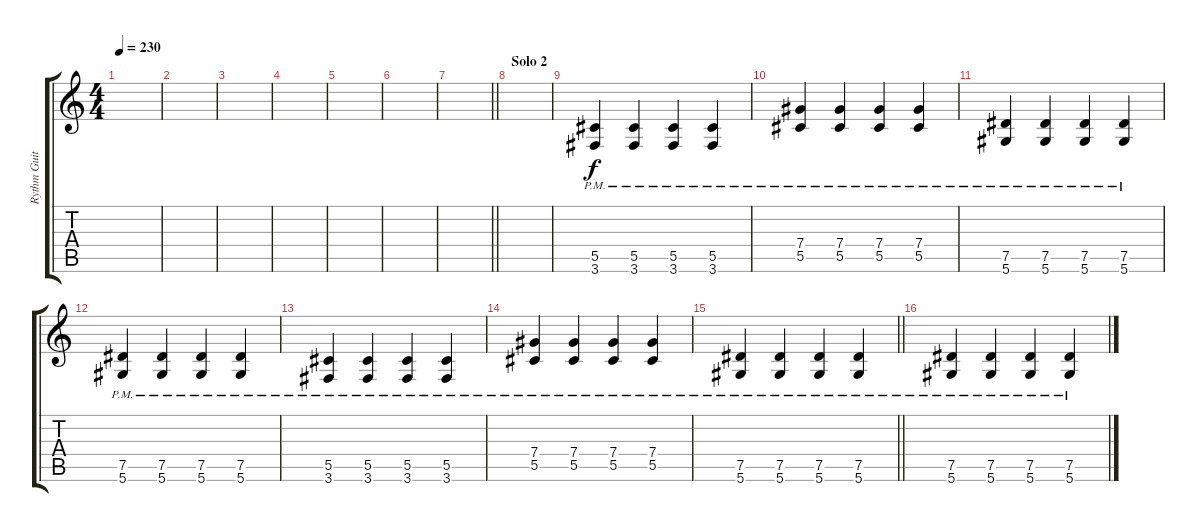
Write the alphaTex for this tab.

\track ("Rythm Guitar" "Rythm Guit") {instrument overdrivenguitar}
\staff {score tabs}
\tuning (Eb4 Bb3 Gb3 Db3 Ab2 Eb2) {hide}
\ts (4 4)
\tempo 230
\clef g2
\ks c
|
|
|
|
|
|
\barLineRight lightlight
|
\section ("" "Solo 2")
|
(5.5 3.6{pm}).4 (5.5 3.6{pm}).4 (5.5{pm} 3.6).4 (5.5 3.6{pm}).4 |
(7.4 5.5{pm}).4 (7.4 5.5{pm}).4 (7.4 5.5{pm}).4 (7.4 5.5{pm}).4 |
(7.5 5.6{pm}).4 (7.5 5.6{pm}).4 (7.5{pm} 5.6).4 (7.5 5.6{pm}).4 |
(7.5 5.6{pm}).4 (7.5 5.6{pm}).4 (7.5{pm} 5.6).4 (7.5 5.6{pm}).4 |
(5.5 3.6{pm}).4 (5.5 3.6{pm}).4 (5.5{pm} 3.6).4 (5.5 3.6{pm}).4 |
(7.4 5.5{pm}).4 (7.4 5.5{pm}).4 (7.4 5.5{pm}).4 (7.4 5.5{pm}).4 |
\barLineRight lightlight
(7.5 5.6{pm}).4 (7.5 5.6{pm}).4 (7.5{pm} 5.6).4 (7.5 5.6{pm}).4 |
(7.5 5.6{pm}).4 (7.5 5.6{pm}).4 (7.5{pm} 5.6).4 (7.5 5.6{pm}).4
